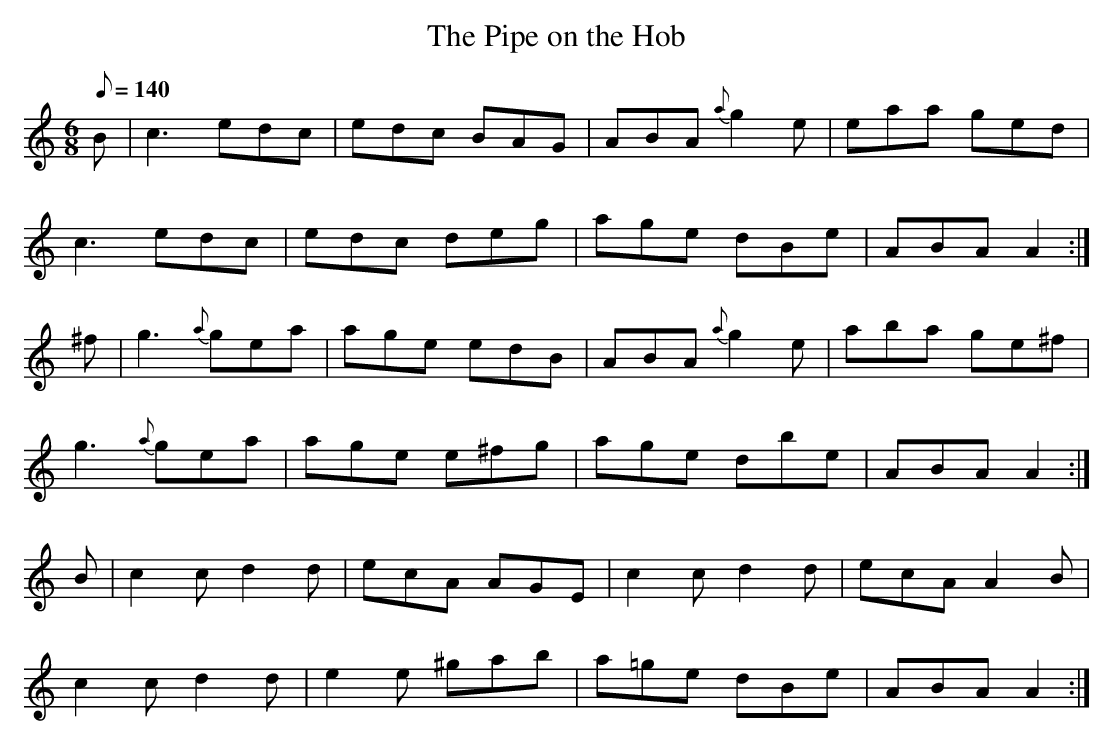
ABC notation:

X:1
T:Pipe on the Hob, The
M:6/8
L:1/8
Q:140
K:C
B|c3 edc|edc BAG|ABA {a}g2e|eaa ged|!
c3 edc|edc deg|age dBe|ABA A2:|!
^f|g3 {a}gea|age edB|ABA {a}g2e|aba ge^f|!
g3 {a}gea|age e^fg|age dbe|ABA A2:|!
B|c2c d2d|ecA AGE|c2c d2d|ecA A2B|!
c2c d2d|e2e ^gab|a=ge dBe|ABA A2:|!
